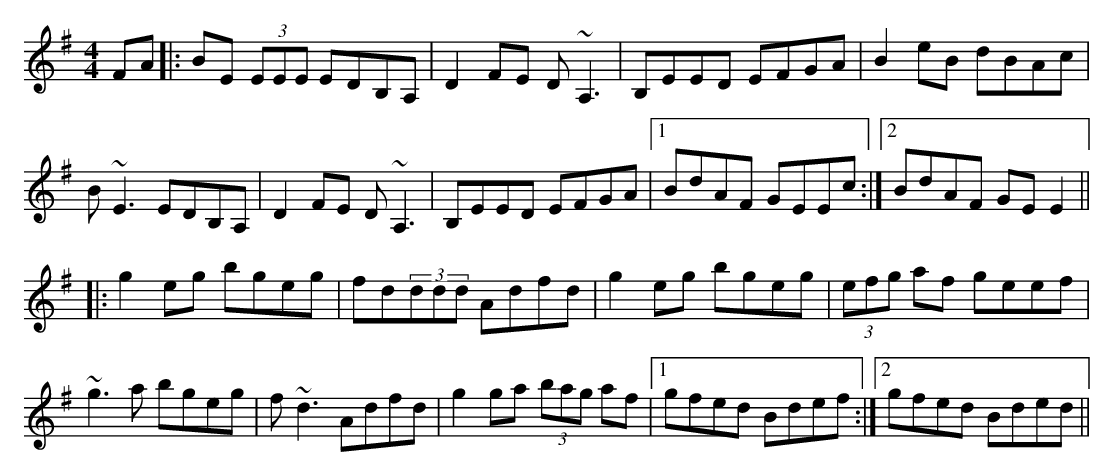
X:1
M:4/4
K:Emin
FA|:BE (3EEE EDB,A,|D2 FE D~A,3|B,EED EFGA|B2 eB dBAc|
B~E3 EDB,A,|D2 FE D~A,3|B,EED EFGA|1 BdAF GEEc:|2 BdAF GE E2||
|:g2 eg bgeg|fd(3ddd Adfd|g2 eg bgeg|(3efg af geef|
~g3a bgeg|f~d3 Adfd|g2 ga (3bag af|1 gfed Bdef:|2 gfed Bded||
